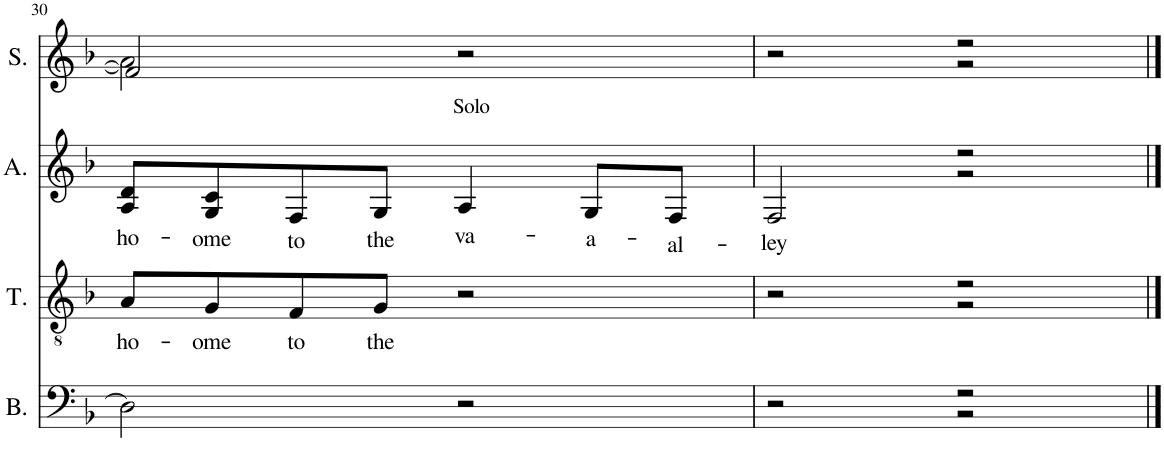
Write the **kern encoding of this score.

**kern	**kern	**text	**kern	**text	**kern
*part4	*part3	*part3	*part2	*part2	*part1
*staff4	*staff3	*staff3	*staff2	*staff2	*staff1
*I"Bass	*I"Tenor	*	*I"Alto	*	*I"Soprano
*I'B.	*I'T.	*	*I'A.	*	*I'S.
!!LO:PB:g=z
*clefF4	*clefGv2	*	*clefG2	*	*clefG2
*k[b-]	*k[b-]	*	*k[b-]	*	*k[b-]
*M4/4	*M4/4	*	*M4/4	*	*M4/4
*met(c)	*met(c)	*	*met(c)	*	*met(c)
=30	=30	=30	=30	=30	=30
!	!	!LO:LY:b	!	!LO:LY:b	!
*	*	*	*	*	*^
2D\]	8A/L	ho-	8A/ 8d/L	ho-	2f/]	2a\]
!	!	!LO:LY:b	!	!LO:LY:b	!	!
.	8G/	-ome	8G/ 8c/	-ome	.	.
!	!	!LO:LY:b	!	!LO:LY:b	!	!
.	8F/	to	8F/	to	.	.
!	!	!LO:LY:b	!	!LO:LY:b	!	!
.	8G/J	the	8G/J	the	.	.
!	!	!	!LO:TX:a:t=Solo	!	!	!
!	!	!	!	!LO:LY:b	!	!
2r	2r	.	4A/	va-	2r	2ryy
!	!	!	!	!LO:LY:b	!	!
.	.	.	8G/L	-a-	.	.
!	!	!	!	!LO:LY:b	!	!
.	.	.	8F/J	-al-	.	.
=31	=31	=31	=31	=31	=31	=31
*^	*^	*	*	*	*	*
!	!	!	!	!	!	!LO:LY:b	!	!
*	*	*	*	*	*^	*	*	*
2r	2ryy	2r	2ryy	.	2F/	2ryy	-ley	2r	2ryy
2r	2r	2r	2r	.	2r	2r	.	2r	2r
*v	*v	*	*	*	*v	*v	*	*v	*v
*	*v	*v	*	*	*	*
==	==	==	==	==	==
*-	*-	*-	*-	*-	*-
